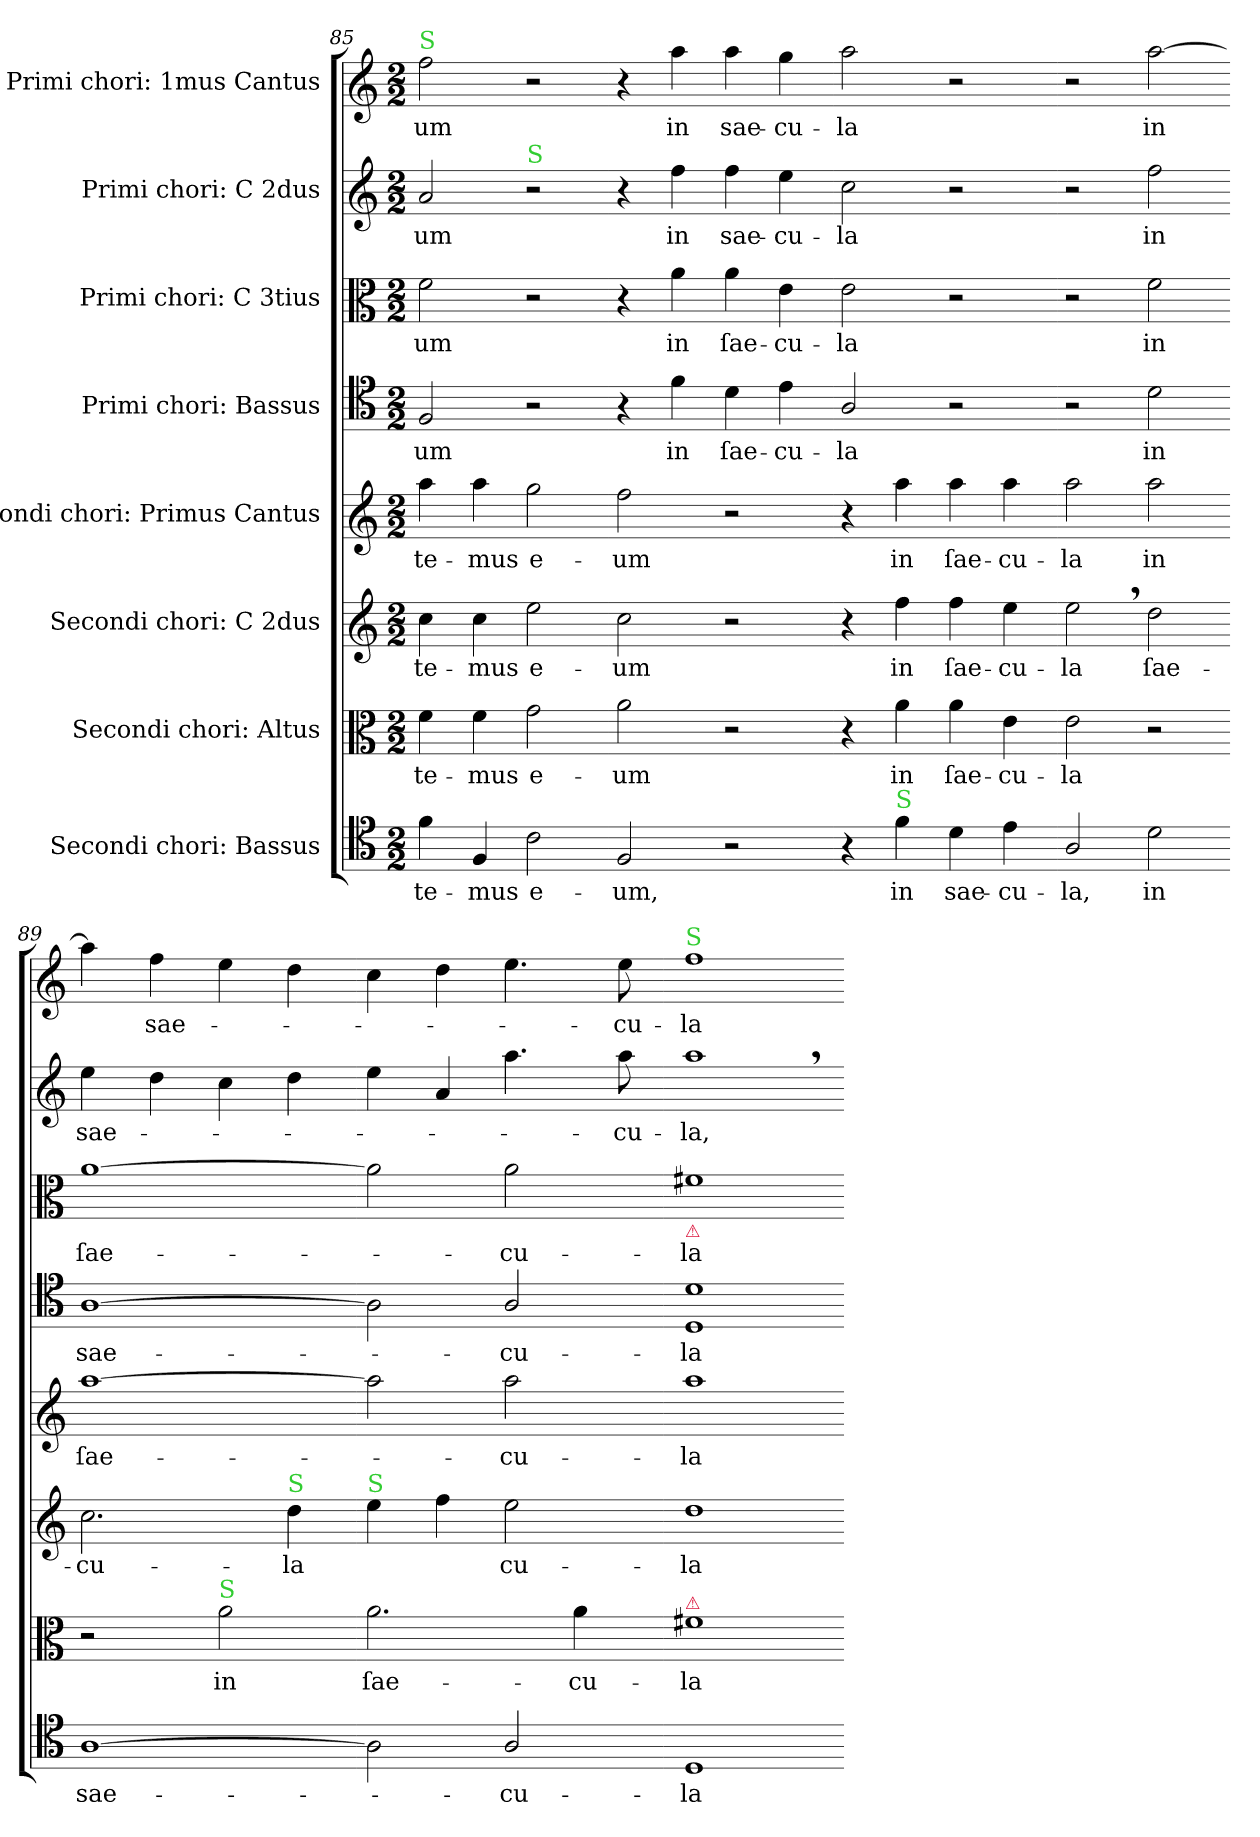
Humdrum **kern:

**kern	**text	**kern	**text	**kern	**text	**kern	**text	**kern	**text	**kern	**text	**kern	**text	**kern	**text
*part8	*part8	*part7	*part7	*part6	*part6	*part5	*part5	*part4	*part4	*part3	*part3	*part2	*part2	*part1	*part1
*staff8	*staff8	*staff7	*staff7	*staff6	*staff6	*staff5	*staff5	*staff4	*staff4	*staff3	*staff3	*staff2	*staff2	*staff1	*staff1
*I"Secondi chori: Bassus	*	*I"Secondi chori: Altus	*	*I"Secondi chori: C 2dus	*	*I"Secondi chori: Primus Cantus	*	*I"Primi chori: Bassus	*	*I"Primi chori: C 3tius	*	*I"Primi chori: C 2dus	*	*I"Primi chori: 1mus Cantus	*
*clefC4	*	*clefC3	*	*clefG2	*	*clefG2	*	*clefC4	*	*clefC3	*	*clefG2	*	*clefG2	*
*k[]	*	*k[]	*	*k[]	*	*k[]	*	*k[]	*	*k[]	*	*k[]	*	*k[]	*
*M2/2	*	*M2/2	*	*M2/2	*	*M2/2	*	*M2/2	*	*M2/2	*	*M2/2	*	*M2/2	*
=85	=85	=85	=85	=85	=85	=85	=85	=85	=85	=85	=85	=85	=85	=85	=85
!	!	!	!	!	!	!	!	!	!	!	!	!	!	!LO:TX:a:color=limegreen:t=S	!
!	!	!	!	!	!LO:LY:i	!	!LO:LY:i	!	!	!	!	!	!	!	!LO:LY:i
4f\	-te-	4f\	-te-	4cc\	-te-	4aa\	-te-	2F/	-um	2f\	-um	2a/	-um	2ff\	-um
!	!	!	!	!	!LO:LY:i	!	!LO:LY:i	!	!	!	!	!	!	!	!
4F/	-mus	4f\	-mus	4cc\	-mus	4aa\	-mus	.	.	.	.	.	.	.	.
!	!	!	!	!	!	!	!	!	!	!	!	!LO:TX:a:color=limegreen:t=S	!	!	!
!	!	!	!	!	!LO:LY:i	!	!LO:LY:i	!	!	!	!	!	!	!	!
2c\	e-	2g\	e-	2ee\	e-	2gg\	e-	2r	.	2r	.	2r	.	2r	.
=86-	=86-	=86-	=86-	=86-	=86-	=86-	=86-	=86-	=86-	=86-	=86-	=86-	=86-	=86-	=86-
!	!	!	!	!	!LO:LY:i	!	!LO:LY:i	!	!	!	!	!	!	!	!
2F/	-um,	2a\	-um	2cc\	-um	2ff\	-um	4r	.	4r	.	4r	.	4r	.
.	.	.	.	.	.	.	.	4f\	in	4a\	in	4ff\	in	4aa\	in
2r	.	2r	.	2r	.	2r	.	4d\	ſae-	4a\	ſae-	4ff\	sae-	4aa\	sae-
.	.	.	.	.	.	.	.	4e\	-cu-	4e\	-cu-	4ee\	-cu-	4gg\	-cu-
=87-	=87-	=87-	=87-	=87-	=87-	=87-	=87-	=87-	=87-	=87-	=87-	=87-	=87-	=87-	=87-
4r	.	4r	.	4r	.	4r	.	2A/	-la	2e\	-la	2cc\	-la	2aa\	-la
!LO:TX:a:color=limegreen:t=S	!	!	!	!	!	!	!	!	!	!	!	!	!	!	!
4f\	in	4a\	in	4ff\	in	4aa\	in	.	.	.	.	.	.	.	.
4d\	sae-	4a\	ſae-	4ff\	ſae-	4aa\	ſae-	2r	.	2r	.	2r	.	2r	.
4e\	-cu-	4e\	-cu-	4ee\	-cu-	4aa\	-cu-	.	.	.	.	.	.	.	.
=88-	=88-	=88-	=88-	=88-	=88-	=88-	=88-	=88-	=88-	=88-	=88-	=88-	=88-	=88-	=88-
2A/	-la,	2e\	-la	2ee,<\	-la	2aa\	-la	2r	.	2r	.	2r	.	2r	.
2d\	in	2r	.	2dd\	ſae-	2aa\	in	2d\	in	2f\	in	2ff\	in	[2aa\	in
=89-	=89-	=89-	=89-	=89-	=89-	=89-	=89-	=89-	=89-	=89-	=89-	=89-	=89-	=89-	=89-
[1A	sae-	2r	.	2.cc\	-cu-	[1aa	ſae-	[1A	sae-	[1a	ſae-	4ee\	sae-	4aa\]	.
.	.	.	.	.	.	.	.	.	.	.	.	4dd\	.	4ff\	sae-
!	!	!LO:TX:a:color=limegreen:t=S	!	!	!	!	!	!	!	!	!	!	!	!	!
.	.	2a\	in	.	.	.	.	.	.	.	.	4cc\	.	4ee\	.
!	!	!	!	!LO:TX:a:color=limegreen:t=S	!	!	!	!	!	!	!	!	!	!	!
.	.	.	.	4dd\	-la	.	.	.	.	.	.	4dd\	.	4dd\	.
=90-	=90-	=90-	=90-	=90-	=90-	=90-	=90-	=90-	=90-	=90-	=90-	=90-	=90-	=90-	=90-
!	!	!	!	!LO:TX:a:color=limegreen:t=S	!	!	!	!	!	!	!	!	!	!	!
2A]	.	2.a\	ſae-	4ee\	.	2aa]	.	2A]	.	2a]	.	4ee\	.	4cc\	.
.	.	.	.	4ff\	.	.	.	.	.	.	.	4a/	.	4dd\	.
2A/	-cu-	.	.	2ee\	cu-	2aa\	-cu-	2A/	-cu-	2a\	-cu-	4.aa\	.	4.ee\	.
.	.	4a\	-cu-	.	.	.	.	.	.	.	.	.	.	.	.
.	.	.	.	.	.	.	.	.	.	.	.	8aa\	-cu-	8ee\	-cu-
=91-	=91-	=91-	=91-	=91-	=91-	=91-	=91-	=91-	=91-	=91-	=91-	=91-	=91-	=91-	=91-
!	!	!	!	!	!	!	!	!	!	!	!	!	!	!LO:TX:a:color=limegreen:t=S	!
!	!	!	!	!	!	!	!	!	!	!LO:TX:b:color=crimson:t=⚠	!	!	!	!	!
!	!	!LO:TX:a:color=crimson:t=⚠	!	!	!	!	!	!	!	!	!	!	!	!	!
1D	-la	1f#X	-la	1dd	-la	1aa	-la	1D 1d	-la	1f#X	-la	1aa,<	-la,	1ff	-la
=-	=-	=-	=-	=-	=-	=-	=-	=-	=-	=-	=-	=-	=-	=-	=-
*-	*-	*-	*-	*-	*-	*-	*-	*-	*-	*-	*-	*-	*-	*-	*-
